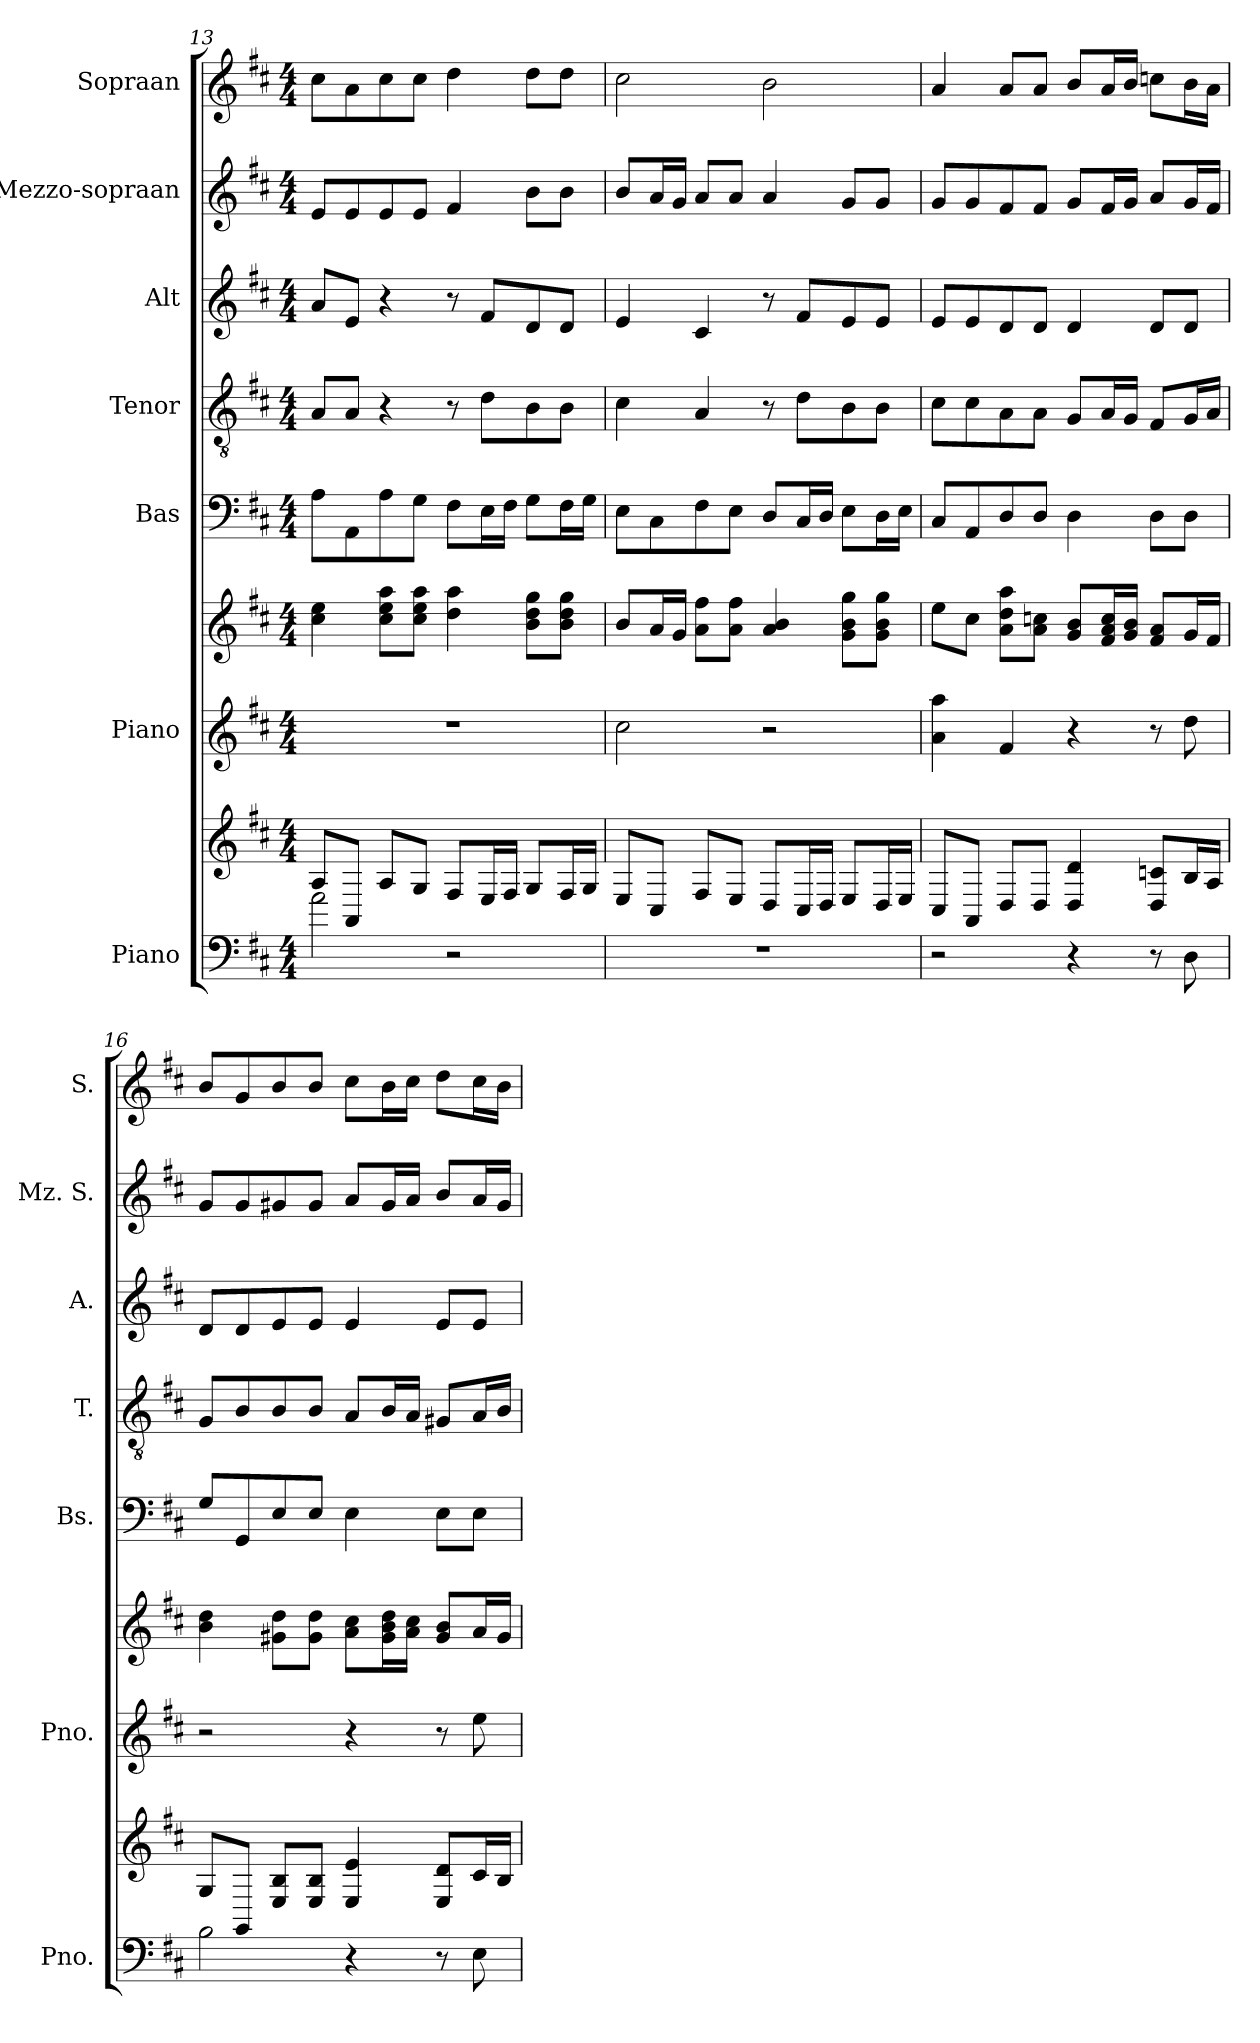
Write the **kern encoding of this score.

**kern	**kern	**kern	**kern	**kern	**kern	**kern	**kern	**kern
*part7	*part7	*part6	*part6	*part5	*part4	*part3	*part2	*part1
*staff9	*staff8	*staff7	*staff6	*staff5	*staff4	*staff3	*staff2	*staff1
*I"Piano	*	*I"Piano	*	*I"Bas	*I"Tenor	*I"Alt	*I"Mezzo-sopraan	*I"Sopraan
*I'Pno.	*	*I'Pno.	*	*I'Bs.	*I'T.	*I'A.	*I'Mz. S.	*I'S.
*clefF4	*clefG2	*clefG2	*clefG2	*clefF4	*clefGv2	*clefG2	*clefG2	*clefG2
*k[f#c#]	*k[f#c#]	*k[f#c#]	*k[f#c#]	*k[f#c#]	*k[f#c#]	*k[f#c#]	*k[f#c#]	*k[f#c#]
*M4/4	*M4/4	*M4/4	*M4/4	*M4/4	*M4/4	*M4/4	*M4/4	*M4/4
=13	=13	=13	=13	=13	=13	=13	=13	=13
2a\	8A/L	1r	4cc#\ 4ee\	8A\L	8A/L	8a/L	8e/L	8cc#\L
.	8AA/J	.	.	8AA\	8A/J	8e/J	8e/	8a\
.	8A/L	.	8cc#\ 8ee\ 8aa\L	8A\	4r	4r	8e/	8cc#\
.	8G/J	.	8cc#\ 8ee\ 8aa\J	8G\J	.	.	8e/J	8cc#\J
2r	8F#/L	.	4dd\ 4aa\	8F#\L	8r	8r	4f#/	4dd\
.	16E/L	.	.	16E\L	8d\L	8f#/L	.	.
.	16F#/JJ	.	.	16F#\JJ	.	.	.	.
.	8G/L	.	8b\ 8dd\ 8gg\L	8G\L	8B\	8d/	8b\L	8dd\L
.	16F#/L	.	8b\ 8dd\ 8gg\J	16F#\L	8B\J	8d/J	8b\J	8dd\J
.	16G/JJ	.	.	16G\JJ	.	.	.	.
=14	=14	=14	=14	=14	=14	=14	=14	=14
1r	8E/L	2cc#\	8b/L	8E\L	4c#\	4e/	8b/L	2cc#\
.	8C#/J	.	16a/L	8C#\	.	.	16a/L	.
.	.	.	16g/JJ	.	.	.	16g/JJ	.
.	8F#/L	.	8a\ 8ff#\L	8F#\	4A/	4c#/	8a/L	.
.	8E/J	.	8a\ 8ff#\J	8E\J	.	.	8a/J	.
.	8D/L	2r	4a/ 4b/	8D/L	8r	8r	4a/	2b\
.	16C#/L	.	.	16C#/L	8d\L	8f#/L	.	.
.	16D/JJ	.	.	16D/JJ	.	.	.	.
.	8E/L	.	8g\ 8b\ 8gg\L	8E\L	8B\	8e/	8g/L	.
.	16D/L	.	8g\ 8b\ 8gg\J	16D\L	8B\J	8e/J	8g/J	.
.	16E/JJ	.	.	16E\JJ	.	.	.	.
!!LO:PB:g=z
=15	=15	=15	=15	=15	=15	=15	=15	=15
2r	8C#/L	4a\ 4aa\	8ee\L	8C#/L	8c#\L	8e/L	8g/L	4a/
.	8AA/J	.	8cc#\J	8AA/	8c#\	8e/	8g/	.
.	8D/L	4f#/	8a\ 8dd\ 8aa\L	8D/	8A\	8d/	8f#/	8a/L
.	8D/J	.	8a\ 8ccn\J	8D/J	8A\J	8d/J	8f#/J	8a/J
4r	4D/ 4d/	4r	8g/ 8b/L	4D\	8G/L	4d/	8g/L	8b/L
.	.	.	16f#/ 16a/ 16cc/L	.	16A/L	.	16f#/L	16a/L
.	.	.	16g/ 16b/JJ	.	16G/JJ	.	16g/JJ	16b/JJ
8r	8D/ 8cn/L	8r	8f#/ 8a/L	8D\L	8F#/L	8d/L	8a/L	8ccn\L
8D\	16B/L	8dd\	16g/L	8D\J	16G/L	8d/J	16g/L	16b\L
.	16A/JJ	.	16f#/JJ	.	16A/JJ	.	16f#/JJ	16a\JJ
=16	=16	=16	=16	=16	=16	=16	=16	=16
2B\	8G/L	2r	4b\ 4dd\	8G/L	8G/L	8d/L	8g/L	8b/L
.	8GG/J	.	.	8GG/	8B/	8d/	8g/	8g/
.	8E/ 8B/L	.	8g#X\ 8dd\L	8E/	8B/	8e/	8g#X/	8b/
.	8E/ 8B/J	.	8g#\ 8dd\J	8E/J	8B/J	8e/J	8g#/J	8b/J
4r	4E/ 4e/	4r	8a\ 8cc#\L	4E\	8A/L	4e/	8a/L	8cc#\L
.	.	.	16g#\ 16b\ 16dd\L	.	16B/L	.	16g#/L	16b\L
.	.	.	16a\ 16cc#\JJ	.	16A/JJ	.	16a/JJ	16cc#\JJ
8r	8E/ 8d/L	8r	8g#/ 8b/L	8E\L	8G#X/L	8e/L	8b/L	8dd\L
8E\	16c#/L	8ee\	16a/L	8E\J	16A/L	8e/J	16a/L	16cc#\L
.	16B/JJ	.	16g#/JJ	.	16B/JJ	.	16g#/JJ	16b\JJ
=	=	=	=	=	=	=	=	=
*-	*-	*-	*-	*-	*-	*-	*-	*-
